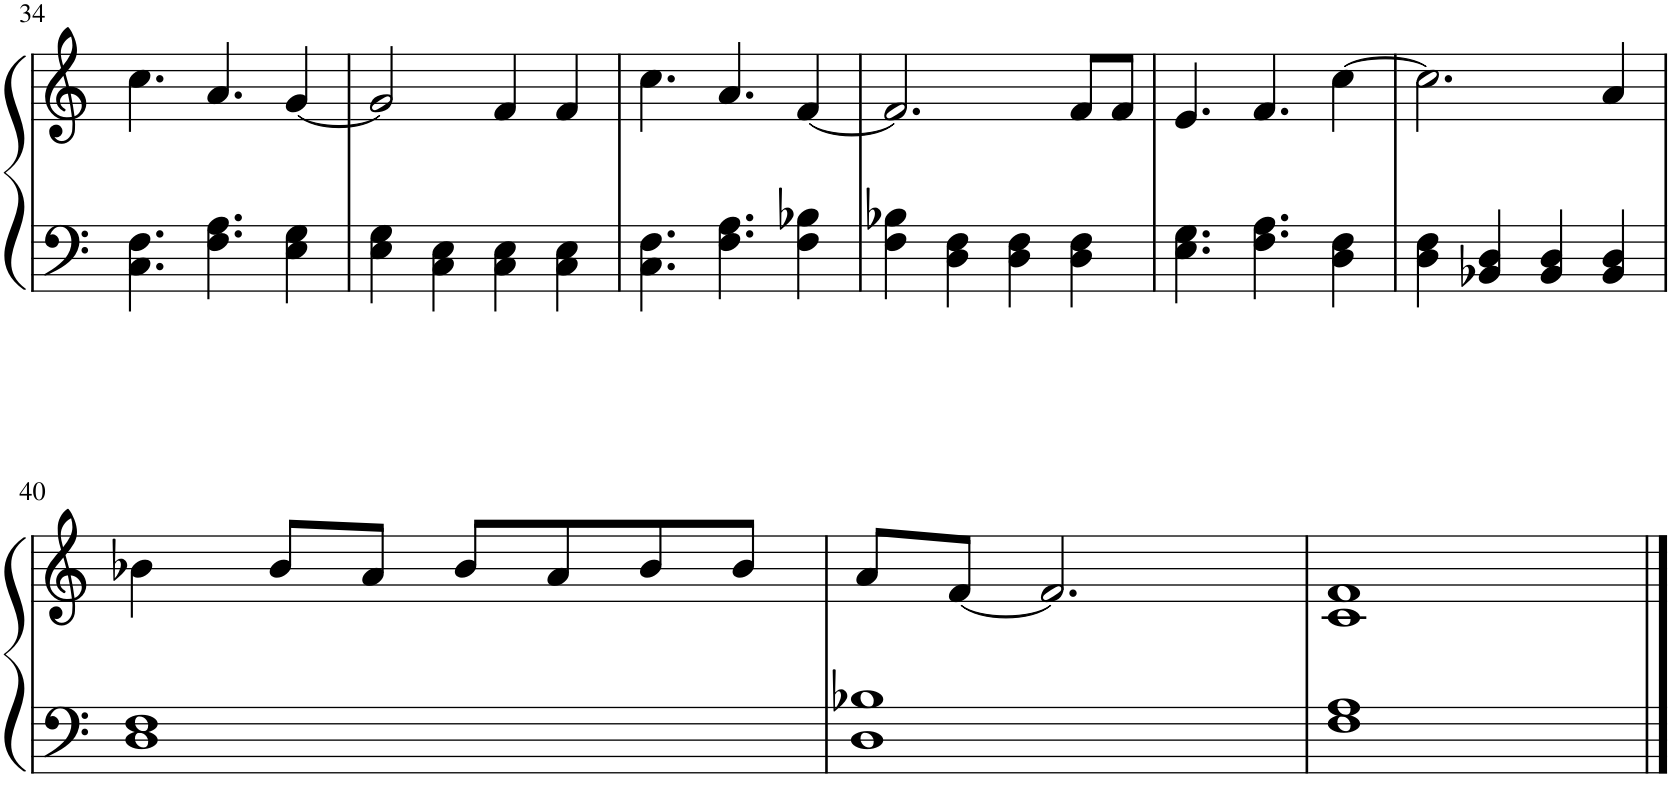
**kern	**kern
*part1	*part1
*staff2	*staff1
*I"Piano	*
*I'Pno.	*
!!LO:PB:g=z
*clefF4	*clefG2
*k[]	*k[]
*M4/4	*M4/4
=34	=34
4.C\ 4.F\	4.cc\
4.F\ 4.A\	4.a/
4E\ 4G\	[4g/
=35	=35
4E\ 4G\	2g/]
4C\ 4E\	.
4C\ 4E\	4f/
4C\ 4E\	4f/
=36	=36
4.C\ 4.F\	4.cc\
4.F\ 4.A\	4.a/
4F\ 4B-X\	[4f/
=37	=37
4F\ 4B-X\	2.f/]
4D\ 4F\	.
4D\ 4F\	.
4D\ 4F\	8f/L
.	8f/J
=38	=38
4.E\ 4.G\	4.e/
4.F\ 4.A\	4.f/
4D\ 4F\	[4cc\
=39	=39
4D\ 4F\	2.cc\]
4BB-X/ 4D/	.
4BB-/ 4D/	.
4BB-/ 4D/	4a/
!!LO:LB:g=z
=40	=40
1D 1F	4b-X\
.	8b-/L
.	8a/J
.	8b-/L
.	8a/
.	8b-/
.	8b-/J
=41	=41
1D 1B-X	8a/L
.	[8f/J
.	2.f/]
=42	=42
1F 1A	1c 1f
==	==
*-	*-
